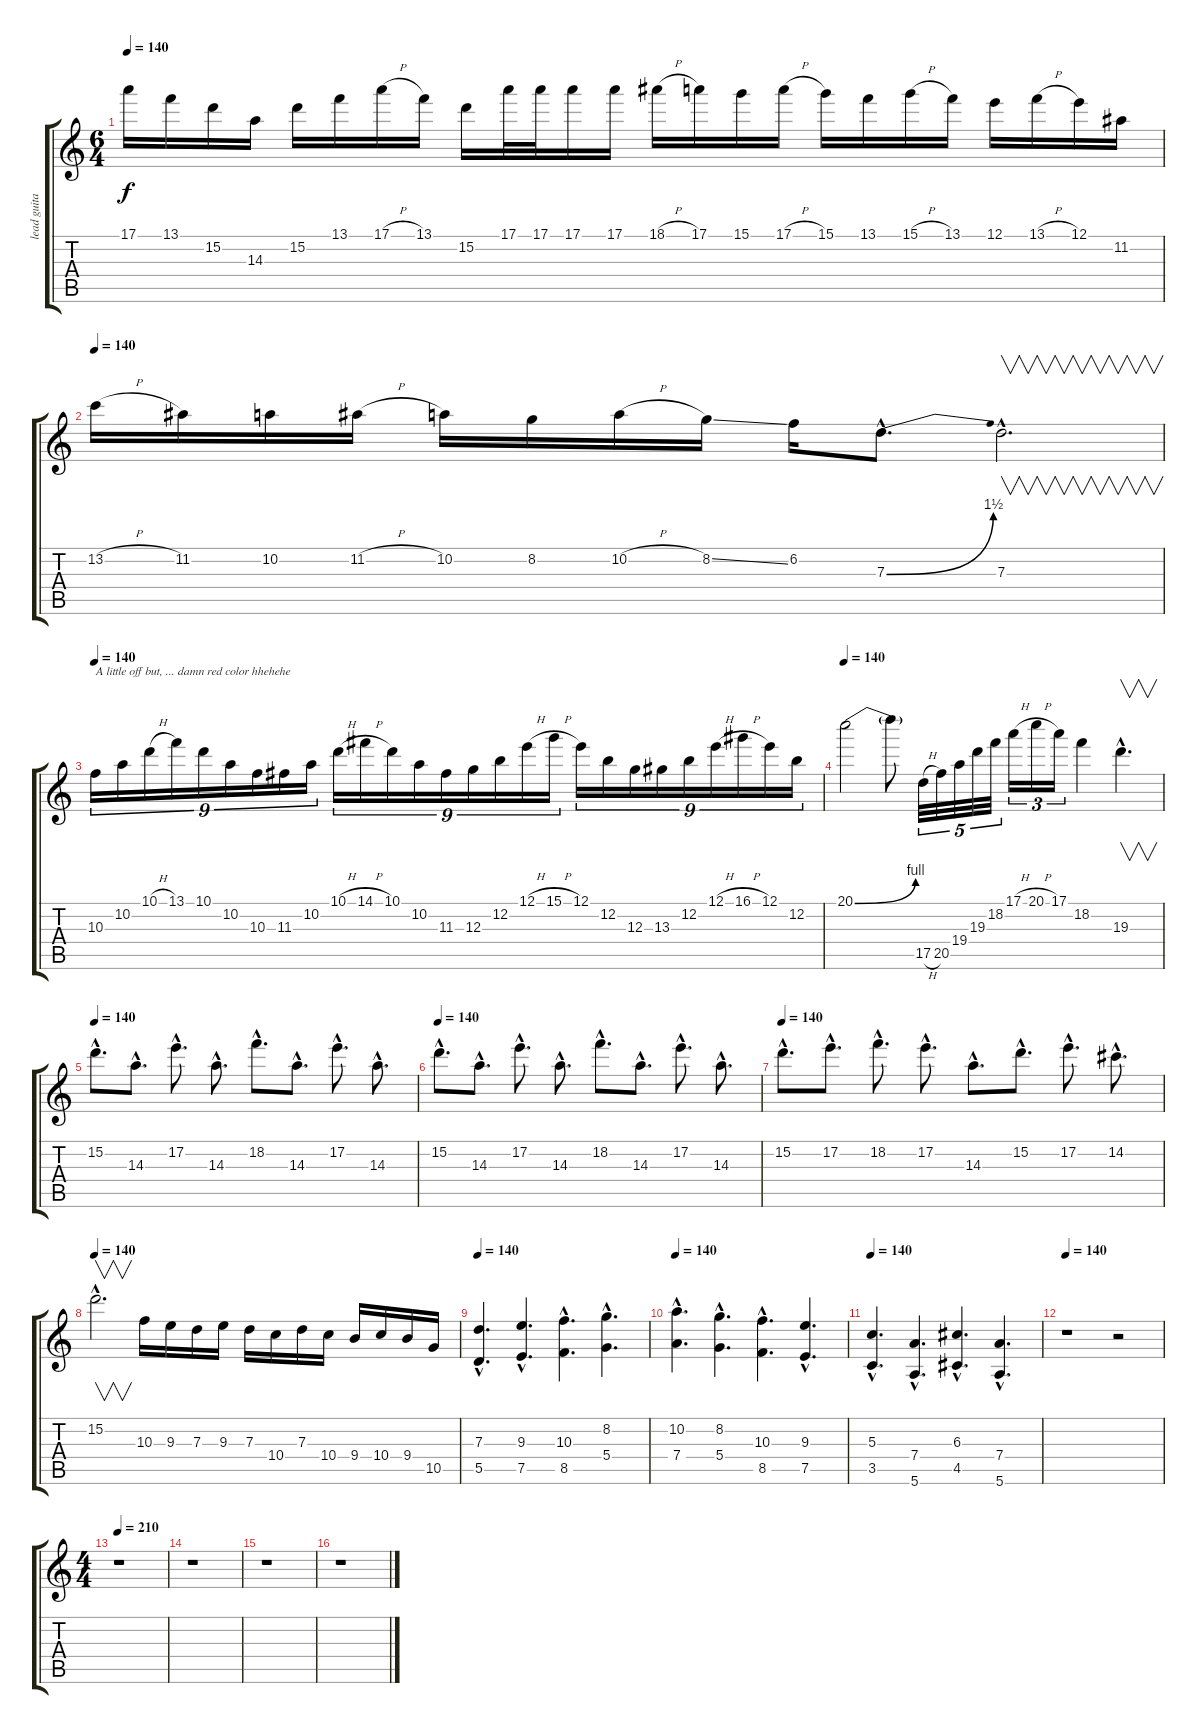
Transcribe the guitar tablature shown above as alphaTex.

\track ("lead guitar" "lead guita") {instrument distortionguitar}
\staff {score tabs}
\tuning (E4 B3 G3 D3 A2 E2) {hide}
\ts (6 4)
\tempo 140
\clef g2
\ks c
17.1.16{dy f} 13.1.16 15.2.16 14.3.16 15.2.16 13.1.16 17.1{h}.16 13.1.16 15.2.16 17.1.32 17.1.32 17.1.16 17.1.16 18.1{h}.16 17.1.16 15.1.16 17.1{h}.16 15.1.16 13.1.16 15.1{h}.16 13.1.16 12.1.16 13.1{h}.16 12.1.16 11.2.16 |
\tempo 140
13.2{h}.16 11.2.16 10.2.16 11.2{h}.16 10.2.16 8.2.16 10.2{h}.16 8.2{ss}.16 6.2.16 7.3{be (bend 0 0 60 6) hac}.8{d} 7.3{hac}.2{v d} |
\tempo 140
10.3.16{tu (9 8) txt "A little off but, ... damn red color hhehehe"} 10.2.16{tu (9 8)} 10.1{h}.16{tu (9 8)} 13.1.16{tu (9 8)} 10.1.16{tu (9 8)} 10.2.16{tu (9 8)} 10.3.16{tu (9 8)} 11.3.16{tu (9 8)} 10.2.16{tu (9 8)} 10.1{h}.16{tu (9 8)} 14.1{h}.16{tu (9 8)} 10.1.16{tu (9 8)} 10.2.16{tu (9 8)} 11.3.16{tu (9 8)} 12.3.16{tu (9 8)} 12.2.16{tu (9 8)} 12.1{h}.16{tu (9 8)} 15.1{h}.16{tu (9 8)} 12.1.16{tu (9 8)} 12.2.16{tu (9 8)} 12.3.16{tu (9 8)} 13.3.16{tu (9 8)} 12.2.16{tu (9 8)} 12.1{h}.16{tu (9 8)} 16.1{h}.16{tu (9 8)} 12.1.16{tu (9 8)} 12.2.16{tu (9 8)} |
\tempo 140
20.1{be (bend 0 0 60 4)}.2 20.1{t}.8 17.5{h}.32{tu (5 4)} 20.5.32{tu (5 4)} 19.4.32{tu (5 4)} 19.3.32{tu (5 4)} 18.2.32{tu (5 4)} 17.1{h}.16{tu (3 2)} 20.1{h}.16{tu (3 2)} 17.1.16{tu (3 2)} 18.2.4 19.3{hac}.4{v d} |
\tempo 140
15.2{hac}.8{d} 14.3{hac}.8{d} 17.2{hac}.8{d} 14.3{hac}.8{d} 18.2{hac}.8{d} 14.3{hac}.8{d} 17.2{hac}.8{d} 14.3{hac}.8{d} |
\tempo 140
15.2{hac}.8{d} 14.3{hac}.8{d} 17.2{hac}.8{d} 14.3{hac}.8{d} 18.2{hac}.8{d} 14.3{hac}.8{d} 17.2{hac}.8{d} 14.3{hac}.8{d} |
\tempo 140
15.2{hac}.8{d} 17.2{hac}.8{d} 18.2{hac}.8{d} 17.2{hac}.8{d} 14.3{hac}.8{d} 15.2{hac}.8{d} 17.2{hac}.8{d} 14.2{hac}.8{d} |
\tempo 140
15.2{hac}.2{v d} 10.3.16 9.3.16 7.3.16 9.3.16 7.3.16 10.4.16 7.3.16 10.4.16 9.4.16 10.4.16 9.4.16 10.5.16 |
\tempo 140
(7.3{hac} 5.5{hac}).4{d} (9.3{hac} 7.5{hac}).4{d} (10.3{hac} 8.5{hac}).4{d} (8.2{hac} 5.4{hac}).4{d} |
\tempo 140
(10.2{hac} 7.4{hac}).4{d} (8.2{hac} 5.4{hac}).4{d} (10.3{hac} 8.5{hac}).4{d} (9.3{hac} 7.5{hac}).4{d} |
\tempo 140
(5.3{hac} 3.5{hac}).4{d} (7.4{hac} 5.6{hac}).4{d} (6.3{hac} 4.5{hac}).4{d} (7.4{hac} 5.6{hac}).4{d} |
\tempo 140
r.1 r.2 |
\ts (4 4)
\tempo 210
r.1 |
r.1 |
r.1 |
r.1
